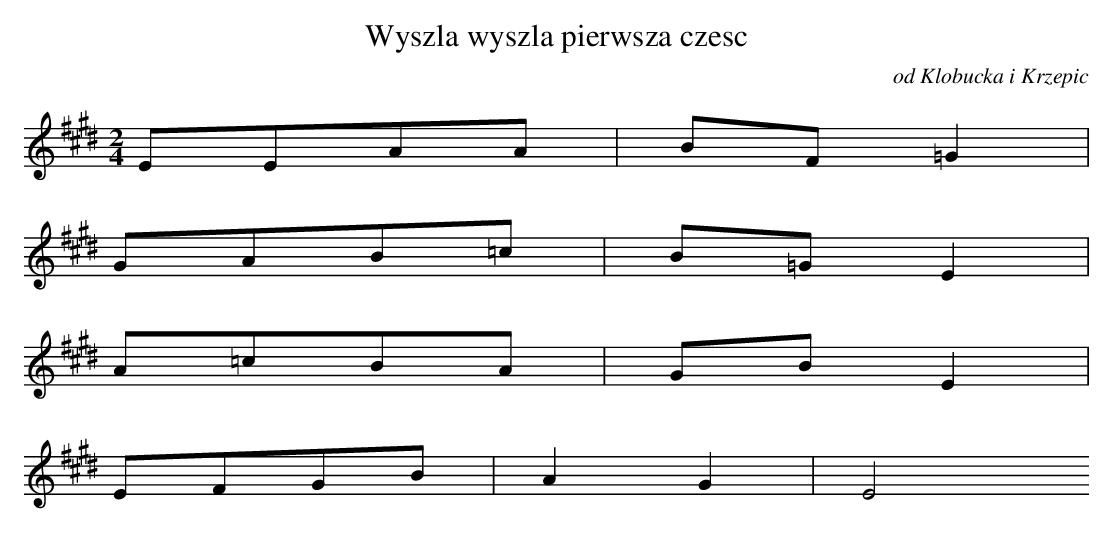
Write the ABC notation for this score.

X:1
T: Wyszla wyszla pierwsza czesc
O: od Klobucka i Krzepic
M: 2/4
L: 1/8
K: E
EEAA | BF=G2 |
GAB=c | B=GE2 |
A=cBA | GBE2 |
EFGB | A2G2 | E4
